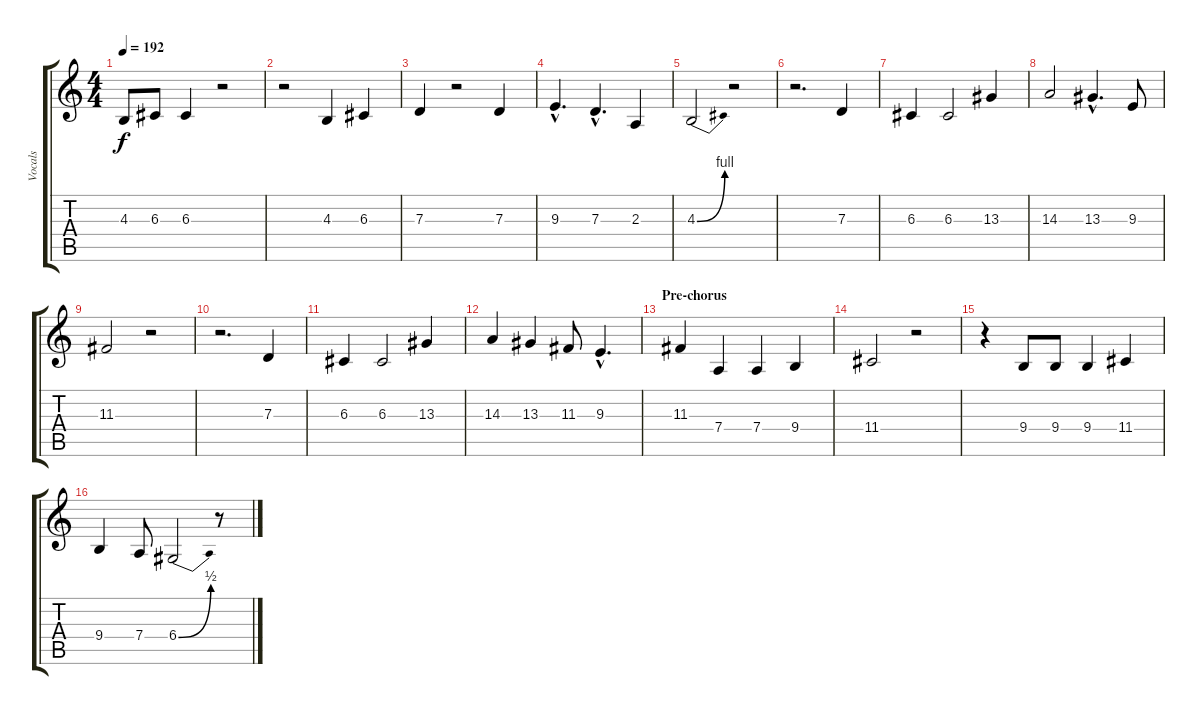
\track ("Vocals" "Vocals") {instrument lead2sawtooth}
\staff {score tabs}
\tuning (E4 B3 G3 D3 A2 E2) {hide}
\ts (4 4)
\tempo 192
\clef g2
\ks c
4.3.8{dy f} 6.3.8 6.3.4 r.2 |
r.2 4.3.4 6.3.4 |
7.3.4 r.2 7.3.4 |
9.3{hac}.4{d} 7.3{hac}.4{d} 2.3.4 |
4.3{be (bend 0 0 60 4)}.2 r.2 |
r.2{d} 7.3.4 |
6.3.4 6.3.2 13.3.4 |
14.3.2 13.3{hac}.4{d} 9.3.8 |
11.3.2 r.2 |
r.2{d} 7.3.4 |
6.3.4 6.3.2 13.3.4 |
14.3.4 13.3.4 11.3.8 9.3{hac}.4{d} |
\section ("" "Pre-chorus")
11.3.4 7.4.4 7.4.4 9.4.4 |
11.4.2 r.2 |
r.4 9.4.8 9.4.8 9.4.4 11.4.4 |
9.4.4 7.4.8 6.4{be (bend 0 0 60 2)}.2 r.8
